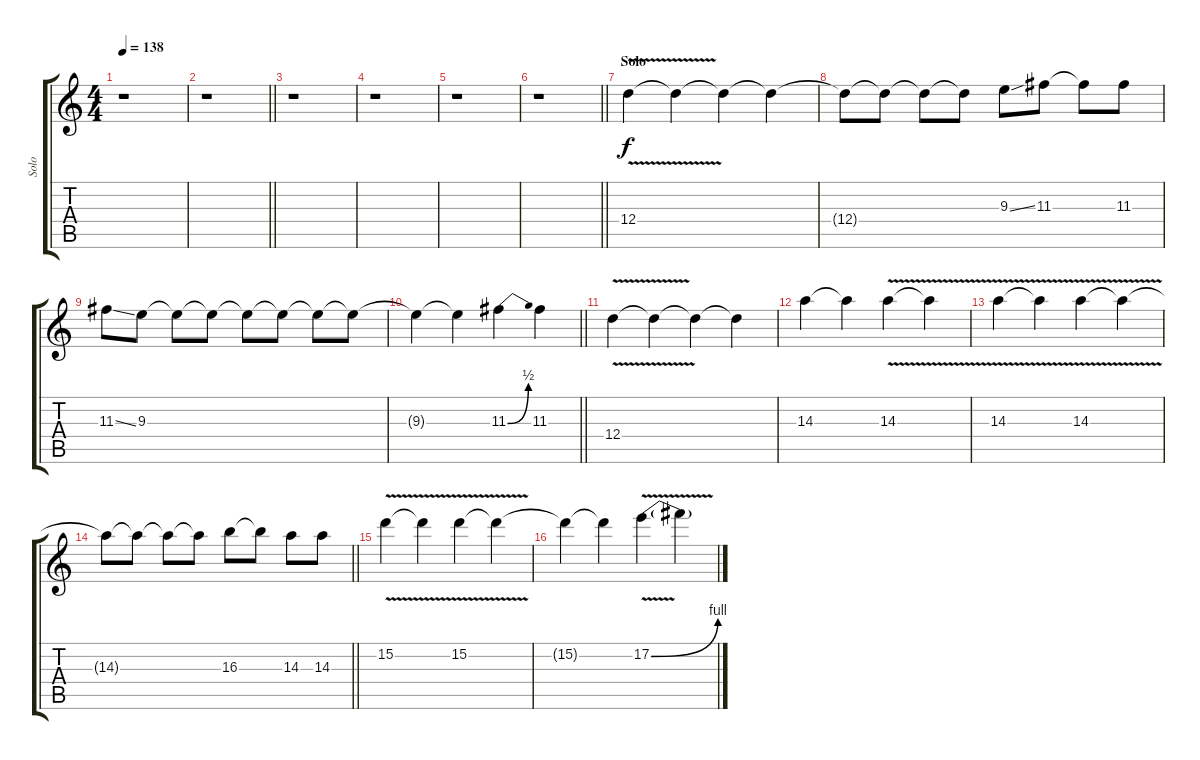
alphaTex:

\track ("Solo" "Solo") {instrument overdrivenguitar}
\staff {score tabs}
\tuning (E4 B3 G3 D3 A2 E2) {hide}
\ts (4 4)
\tempo 138
\clef g2
\ks c
r.1{dy f} |
\barLineRight lightlight
r.1 |
r.1 |
r.1 |
r.1 |
\barLineRight lightlight
r.1 |
\section ("" "Solo")
12.4{v}.4 12.4{t}.4 12.4{t}.4 12.4{t}.4 |
12.4{t}.8 12.4{t}.8 12.4{t}.8 12.4{t}.8 9.3{ss}.8 11.3.8 11.3{t}.8 11.3.8 |
11.3{ss}.8 9.3.8 9.3{t}.8 9.3{t}.8 9.3{t}.8 9.3{t}.8 9.3{t}.8 9.3{t}.8 |
\barLineRight lightlight
9.3{t}.4 9.3{t}.4 11.3{be (bend 0 0 60 2)}.4 11.3.4 |
12.4{v}.4 12.4{t}.4 12.4{t}.4 12.4{t}.4 |
14.3.4 14.3{t}.4 14.3{v}.4 14.3{t}.4 |
14.3{v}.4 14.3{t}.4 14.3{v}.4 14.3{t}.4 |
\barLineRight lightlight
14.3{t}.8 14.3{t}.8 14.3{t}.8 14.3{t}.8 16.3.8 16.3{t}.8 14.3.8 14.3.8 |
15.2{v}.4 15.2{t}.4 15.2{v}.4 15.2{t}.4 |
15.2{t}.4 15.2{t}.4 17.2{be (bend 0 0 60 4) v}.4 17.2{t}.4
